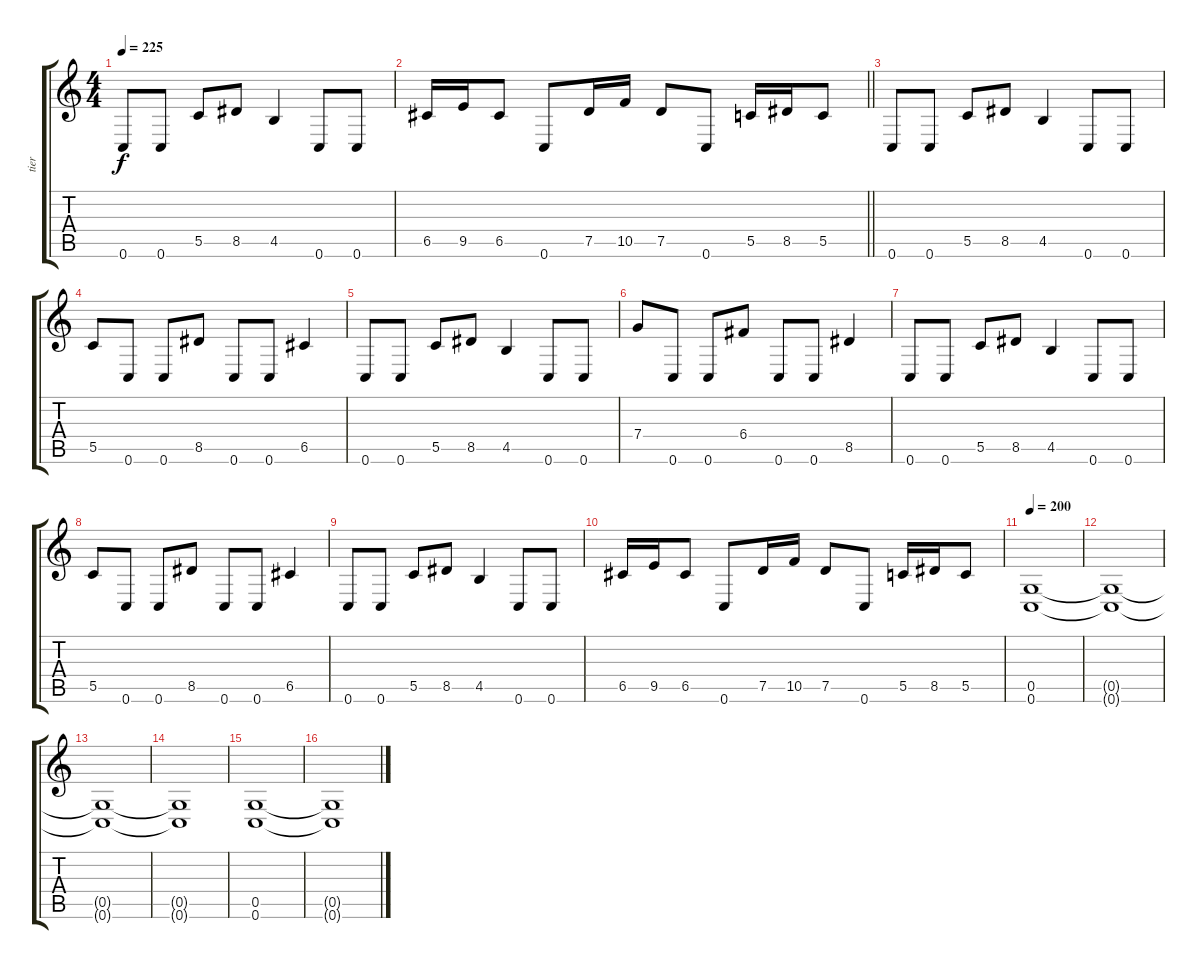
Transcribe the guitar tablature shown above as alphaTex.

\track ("tier" "tier") {mute instrument distortionguitar}
\staff {score tabs}
\tuning (D4 A3 F3 C3 G2 C2) {hide}
\ts (4 4)
\tempo 225
\clef g2
\ks c
0.6.8{dy f} 0.6.8 5.5.8 8.5.8 4.5.4 0.6.8 0.6.8 |
\barLineRight lightlight
6.5.16 9.5.16 6.5.8 0.6.8 7.5.16 10.5.16 7.5.8 0.6.8 5.5.16 8.5.16 5.5.8 |
0.6.8 0.6.8 5.5.8 8.5.8 4.5.4 0.6.8 0.6.8 |
5.5.8 0.6.8 0.6.8 8.5.8 0.6.8 0.6.8 6.5.4 |
0.6.8 0.6.8 5.5.8 8.5.8 4.5.4 0.6.8 0.6.8 |
7.4.8 0.6.8 0.6.8 6.4.8 0.6.8 0.6.8 8.5.4 |
0.6.8 0.6.8 5.5.8 8.5.8 4.5.4 0.6.8 0.6.8 |
5.5.8 0.6.8 0.6.8 8.5.8 0.6.8 0.6.8 6.5.4 |
0.6.8 0.6.8 5.5.8 8.5.8 4.5.4 0.6.8 0.6.8 |
6.5.16 9.5.16 6.5.8 0.6.8 7.5.16 10.5.16 7.5.8 0.6.8 5.5.16 8.5.16 5.5.8 |
\tempo 200
(0.5 0.6).1 |
(0.5{t} 0.6{t}).1 |
(0.5{t} 0.6{t}).1 |
(0.5{t} 0.6{t}).1 |
(0.5 0.6).1 |
(0.5{t} 0.6{t}).1
